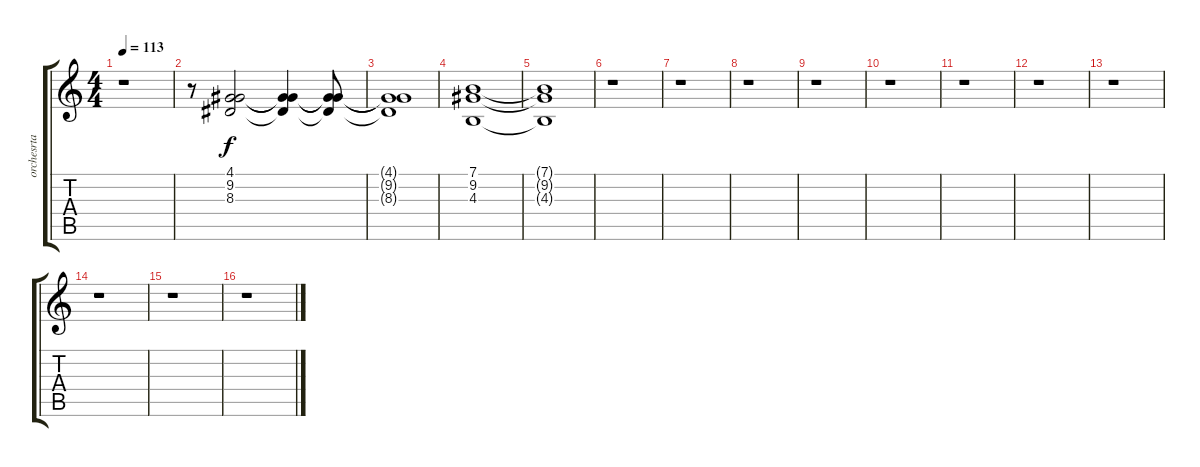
\track ("orchesrta" "orchesrta") {instrument choiraahs}
\staff {score tabs}
\tuning (E4 B3 G3 D3 A2 E2) {hide}
\ts (4 4)
\tempo 113
\clef g2
\ks c
r.1{dy f instrument choiraahs} |
r.8 (4.1 9.2 8.3).2 (4.1{t} 9.2{t} 8.3{t}).4 (4.1{t} 9.2{t} 8.3{t}).8 |
(4.1{t} 9.2{t} 8.3{t}).1 |
(7.1 9.2 4.3).1 |
(7.1{t} 9.2{t} 4.3{t}).1 |
r.1 |
r.1 |
r.1 |
r.1 |
r.1 |
r.1 |
r.1 |
r.1 |
r.1 |
r.1 |
r.1
